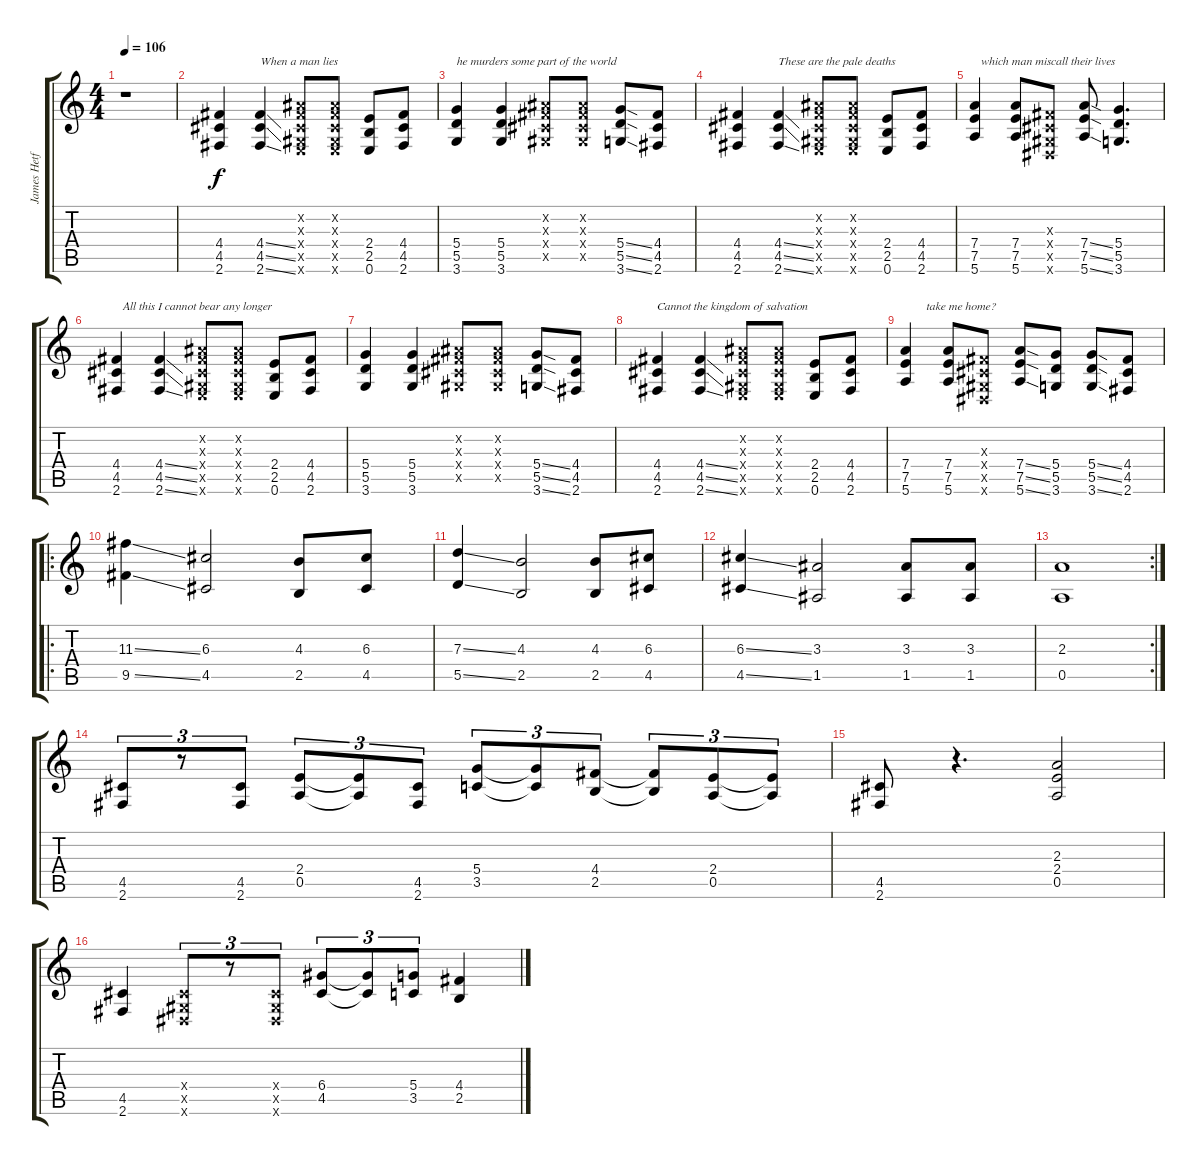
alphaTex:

\track ("James Hetfield" "James Hetf") {instrument distortionguitar}
\staff {score tabs}
\tuning (E4 B3 G3 D3 A2 E2) {hide}
\ts (4 4)
\tempo 106
\clef g2
\ks c
r.1{dy f} |
(4.4 4.5 2.6).4{volume 16} (4.4{ss} 4.5{ss} 2.6{ss}).4{txt "When a man lies"} (-1.2{x} -1.3{x} -1.4{x} -1.5{x} 0.6{x}).8 (-1.2{x} -1.3{x} -1.4{x} -1.5{x} 0.6{x}).8 (2.4 2.5 0.6).8 (4.4 4.5 2.6).8 |
(5.4 5.5 3.6).4{txt "he murders some part of the world"} (5.4 5.5 3.6).4 (-1.2{x} -1.3{x} -1.4{x} -1.5{x}).8 (-1.2{x} -1.3{x} -1.4{x} -1.5{x}).8 (5.4{ss} 5.5{ss} 3.6{ss}).8 (4.4 4.5 2.6).8 |
(4.4 4.5 2.6).4 (4.4{ss} 4.5{ss} 2.6{ss}).4{txt "These are the pale deaths"} (-1.2{x} -1.3{x} -1.4{x} -1.5{x} 0.6{x}).8 (-1.2{x} -1.3{x} -1.4{x} -1.5{x} 0.6{x}).8 (2.4 2.5 0.6).8 (4.4 4.5 2.6).8 |
(7.4 7.5 5.6).4{txt "  which man miscall their lives"} (7.4 7.5 5.6).8 (-1.3{x} -1.4{x} -1.5{x} -1.6{x}).8 (7.4{ss} 7.5{ss} 5.6{ss}).8 (5.4 5.5 3.6).4{d} |
(4.4 4.5 2.6).4{txt "  All this I cannot bear any longer"} (4.4{ss} 4.5{ss} 2.6{ss}).4 (-1.2{x} -1.3{x} -1.4{x} -1.5{x} 0.6{x}).8 (-1.2{x} -1.3{x} -1.4{x} -1.5{x} 0.6{x}).8 (2.4 2.5 0.6).8 (4.4 4.5 2.6).8 |
(5.4 5.5 3.6).4 (5.4 5.5 3.6).4 (-1.2{x} -1.3{x} -1.4{x} -1.5{x}).8 (-1.2{x} -1.3{x} -1.4{x} -1.5{x}).8 (5.4{ss} 5.5{ss} 3.6{ss}).8 (4.4 4.5 2.6).8 |
(4.4 4.5 2.6).4{txt "Cannot the kingdom of salvation "} (4.4{ss} 4.5{ss} 2.6{ss}).4 (-1.2{x} -1.3{x} -1.4{x} -1.5{x} 0.6{x}).8 (-1.2{x} -1.3{x} -1.4{x} -1.5{x} 0.6{x}).8 (2.4 2.5 0.6).8 (4.4 4.5 2.6).8 |
(7.4 7.5 5.6).4{txt "       take me home?"} (7.4 7.5 5.6).8 (-1.3{x} -1.4{x} -1.5{x} -1.6{x}).8 (7.4{ss} 7.5{ss} 5.6{ss}).8 (5.4 5.5 3.6).8 (5.4{ss} 5.5{ss} 3.6{ss}).8 (4.4 4.5 2.6).8 |
\ro
(11.3{ss} 9.5{ss}).4 (6.3 4.5).2 (4.3 2.5).8 (6.3 4.5).8 |
(7.3{ss} 5.5{ss}).4 (4.3 2.5).2 (4.3 2.5).8 (6.3 4.5).8 |
(6.3{ss} 4.5{ss}).4 (3.3 1.5).2 (3.3 1.5).8 (3.3 1.5).8 |
\rc 2
(2.3 0.5).1 |
(4.5 2.6).8{tu (3 2)} r.8{tu (3 2)} (4.5 2.6).8{tu (3 2)} (2.4 0.5).8{tu (3 2)} (2.4{t} 0.5{t}).8{tu (3 2)} (4.5 2.6).8{tu (3 2)} (5.4 3.5).8{tu (3 2)} (5.4{t} 3.5{t}).8{tu (3 2)} (4.4 2.5).8{tu (3 2)} (4.4{t} 2.5{t}).8{tu (3 2)} (2.4 0.5).8{tu (3 2)} (2.4{t} 0.5{t}).8{tu (3 2)} |
(4.5 2.6).8 r.4{d} (2.3 2.4 0.5).2 |
(4.5 2.6).4 (-1.4{x} -1.5{x} -1.6{x}).8{tu (3 2)} r.8{tu (3 2)} (-1.4{x} -1.5{x} -1.6{x}).8{tu (3 2)} (6.4 4.5).8{tu (3 2)} (6.4{t} 4.5{t}).8{tu (3 2)} (5.4 3.5).8{tu (3 2)} (4.4 2.5).4
